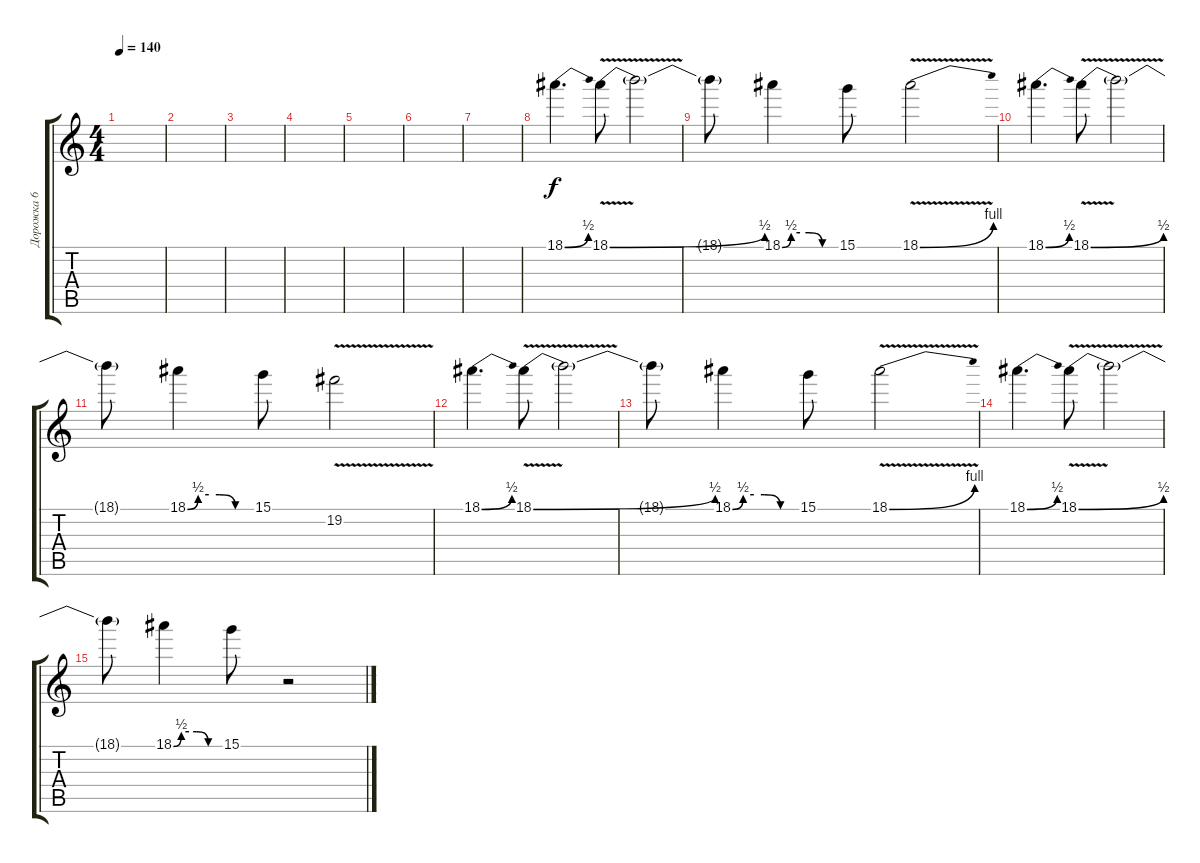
\track ("Дорожка 6" "Дорожка 6") {instrument distortionguitar}
\staff {score tabs}
\tuning (E4 B3 G3 D3 A2 E2) {hide}
\ts (4 4)
\tempo 140
\clef g2
\ks c
|
|
|
|
|
|
|
18.1{be (bend 0 0 60 2)}.4{d} 18.1{be (bend 0 0 60 2) v}.8 18.1{t}.2 |
18.1{t}.8 18.1{be (custom 0 0 10 2 20 2 30 2 45 0 60 0)}.4 15.1.8 18.1{be (bend 0 0 60 4) v}.2 |
18.1{be (bend 0 0 60 2)}.4{d} 18.1{be (bend 0 0 60 2) v}.8 18.1{t}.2 |
18.1{t}.8 18.1{be (custom 0 0 10 2 20 2 30 2 45 0 60 0)}.4 15.1.8 19.2{v}.2 |
18.1{be (bend 0 0 60 2)}.4{d} 18.1{be (bend 0 0 60 2) v}.8 18.1{t}.2 |
18.1{t}.8 18.1{be (custom 0 0 10 2 20 2 30 2 45 0 60 0)}.4 15.1.8 18.1{be (bend 0 0 60 4) v}.2 |
18.1{be (bend 0 0 60 2)}.4{d} 18.1{be (bend 0 0 60 2) v}.8 18.1{t}.2 |
18.1{t}.8 18.1{be (custom 0 0 10 2 20 2 30 2 45 0 60 0)}.4 15.1.8 r.2
